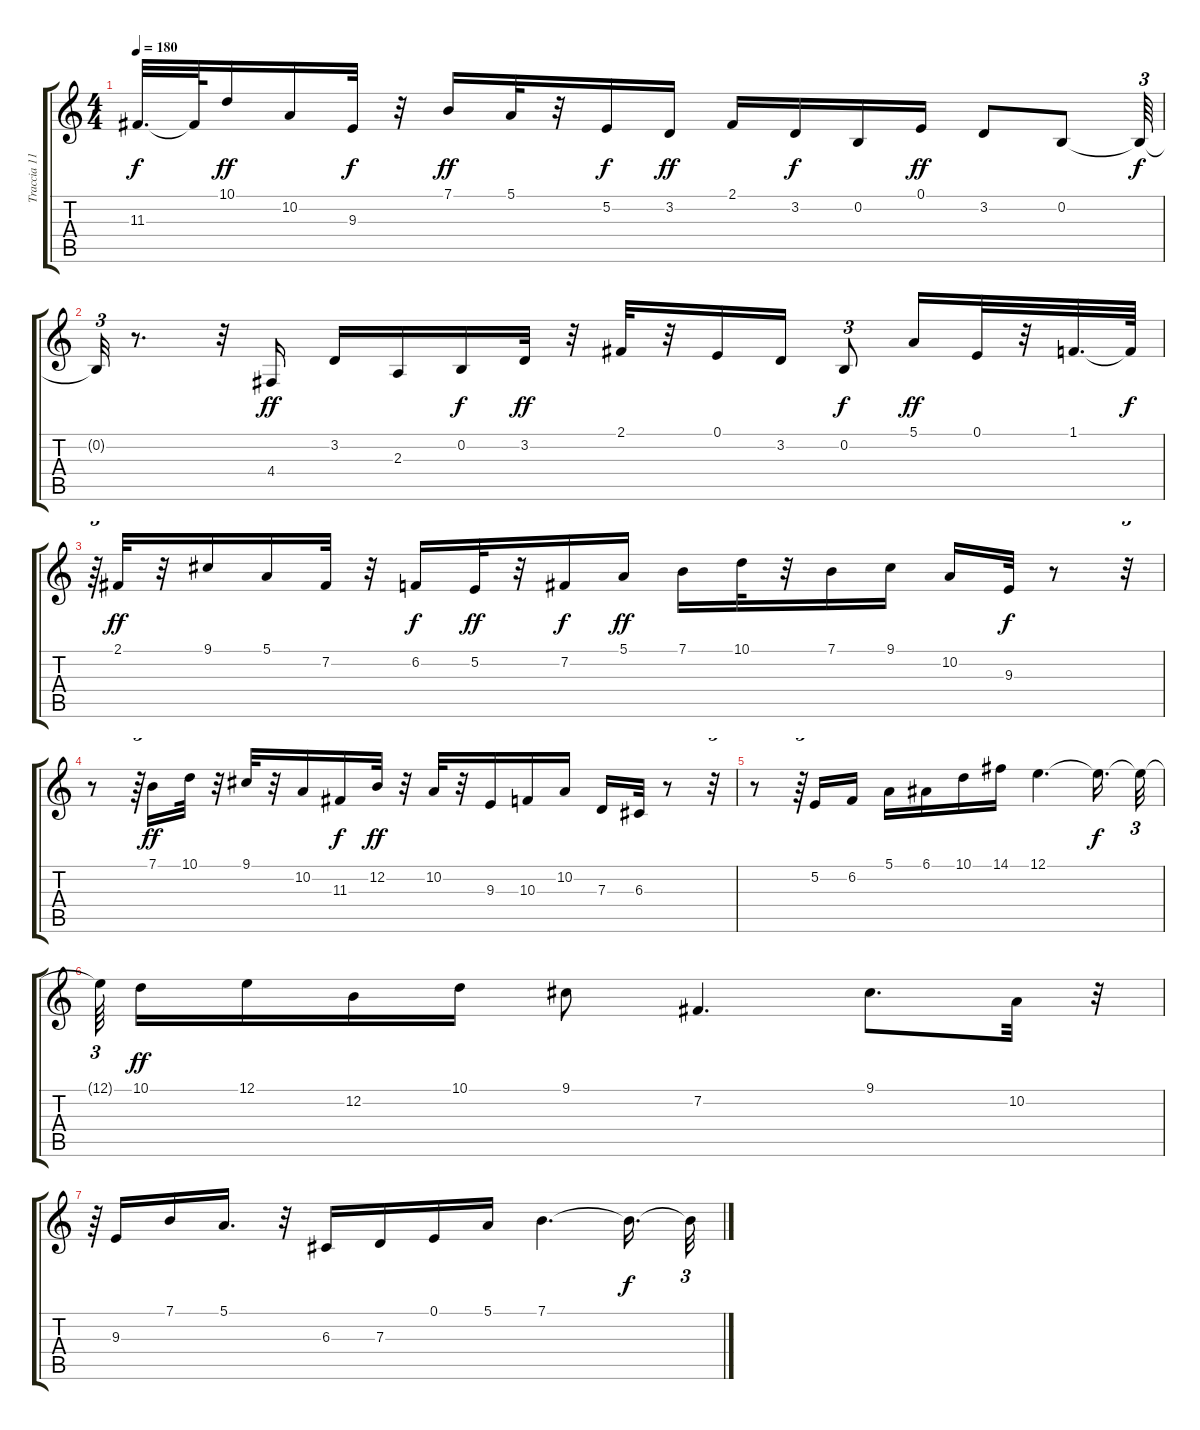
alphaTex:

\track ("Traccia 11" "Traccia 11") {instrument sopranosax}
\staff {score tabs}
\tuning (E4 B3 G3 D3 A2 E2) {hide}
\ts (4 4)
\tempo 180
\clef g2
\ks c
11.3{t}.32{d dy f} 11.3{t}.64 10.1.16{dy ff} 10.2.16 9.3.32{dy f} r.32 7.1.16{dy ff} 5.1.32 r.32 5.2.16{dy f} 3.2.16{dy ff} 2.1.16 3.2.16{dy f} 0.2.16 0.1.16{dy ff} 3.2.8 0.2.8 0.2{t}.64{tu (3 2) dy f} |
0.2{t}.32{tu (3 2)} r.8{d} r.32 4.4.16{dy ff} 3.2.16 2.3.16 0.2.16{dy f} 3.2.32{dy ff} r.32 2.1.32 r.32 0.1.16 3.2.16 0.2.8{tu (3 2) dy f} 5.1.16{dy ff} 0.1.32 r.32 1.1.32{d} 1.1{t}.64{dy f} |
r.64{tu (3 2)} 2.1.32{dy ff} r.32 9.1.16 5.1.16 7.2.32 r.32 6.2.16{dy f} 5.2.32{dy ff} r.32 7.2.16{dy f} 5.1.16{dy ff} 7.1.16 10.1.32 r.32 7.1.16 9.1.16 10.2.16 9.3.32{dy f} r.8 r.32{tu (3 2)} |
r.8 r.64{tu (3 2)} 7.1.16{dy ff} 10.1.32 r.32 9.1.32 r.32 10.2.16 11.3.16{dy f} 12.2.32{dy ff} r.32 10.2.32 r.32 9.3.16 10.3.16 10.2.16 7.3.16 6.3.32 r.8 r.32{tu (3 2)} |
r.8 r.64{tu (3 2)} 5.2.16 6.2.16 5.1.16 6.1.16 10.1.16 14.1.16 12.1.4{d} 12.1{t}.16{d dy f} 12.1{t}.32{tu (3 2)} |
12.1{t}.64{tu (3 2) beam splitsecondary} 10.1.16{dy ff} 12.1.16 12.2.16 10.1.16 9.1.8 7.2.4{d} 9.1.8{d} 10.2.32 r.32{tu (3 2)} |
r.64{tu (3 2)} 9.3.16 7.1.16 5.1.16{d} r.32 6.3.16 7.3.16 0.1.16 5.1.16 7.1.4{d} 7.1{t}.16{d dy f} 7.1{t}.32{tu (3 2)}
